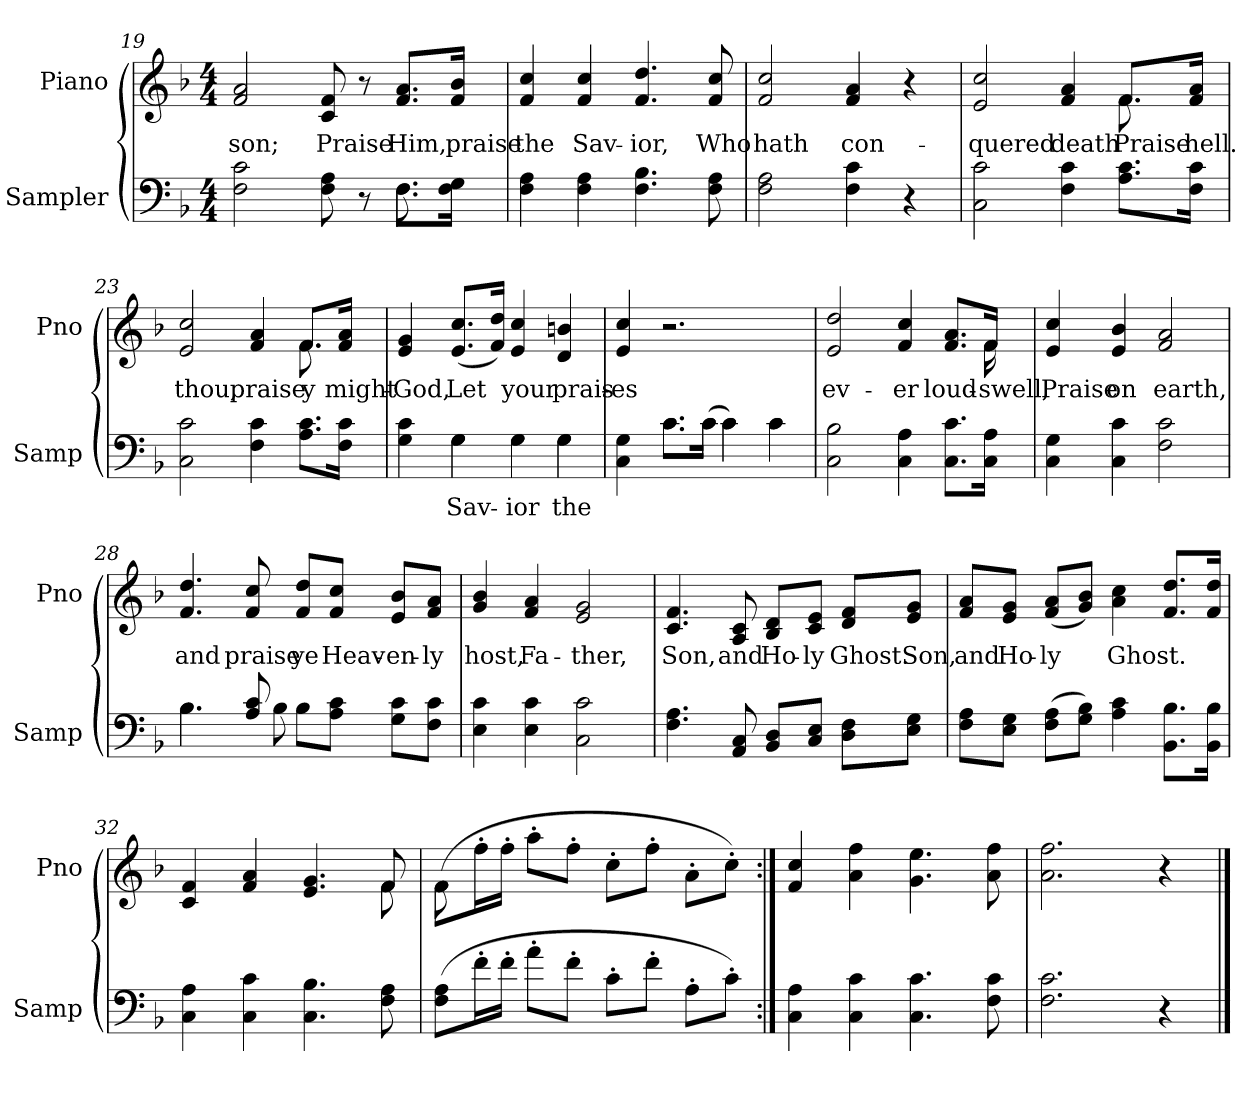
**kern	**text	**kern	**text
*part2	*part2	*part1	*part1
*staff2	*staff2	*staff1	*staff1
*I"Sampler	*	*I"Piano	*
*I'Samp	*	*I'Pno	*
*clefF4	*	*clefG2	*
*k[b-]	*	*k[b-]	*
*F:	*	*F:	*
*M4/4	*	*M4/4	*
=19	=19	=19	=19
*^	*	*	*
2F 2c	2.ryy	.	2f 2a	-son;
8F 8A	.	.	8c 8f	Praise
8r	.	.	8r	.
8.F\L	8.F	.	8.f/ 8.a/L	Him,
16F\ 16G\Jk	16ryy	.	16f/ 16b-/Jk	praise
*v	*v	*	*	*
=20	=20	=20	=20
4F 4A	.	4f 4cc	the
4F 4A	.	4f 4cc	Sav-
4.F 4.B-	.	4.f 4.dd	-ior,
8F 8A	.	8f 8cc	Who
=21	=21	=21	=21
2F 2A	.	2f 2cc	hath
4F 4c	.	4f 4a	con-
4r	.	4r	.
=22	=22	=22	=22
*	*	*^	*
2C 2c	.	2e 2cc	2.ryy	-quered
4F 4c	.	4f 4a	.	death
8.A\ 8.c\L	.	8.f/L	8.f	Praise
16F\ 16c\Jk	.	16f/ 16a/Jk	16ryy	hell.
=23	=23	=23	=23	=23
2C 2c	.	2e 2cc	2.ryy	thou,
4F 4c	.	4f 4a	.	praise
8.A\ 8.c\L	.	8.f/L	8.f	-y
16F\ 16c\Jk	.	16f/ 16a/Jk	16ryy	might-
*	*	*v	*v	*
=24	=24	=24	=24
*^	*	*	*
4G 4c	4ryy	.	4e 4g	God,
4G\	4G	Sav-	(8.e/ 8.cc/L	Let
.	.	.	16f/ 16dd/Jk)	.
4G\	4G	-ior	4e 4cc	your
4G\	4G	the	4d 4bn	prais-
=25	=25	=25	=25	=25
4C 4G	4ryy	.	4e 4cc	-es
8.c\L	8.c\L	.	2.r	.
(16c\Jk	16c\Jk	.	.	.
4c\)	4c	.	.	.
4c\	4c	.	.	.
*v	*v	*	*	*
=26	=26	=26	=26
*	*	*^	*
2C 2B-	.	2e 2dd	2...ryy	ev-
4C 4A	.	4f 4cc	.	-er
8.C\ 8.c\L	.	8.f/ 8.a/L	.	loud-
16C\ 16A\Jk	.	16f/Jk	16f	swell,
*	*	*v	*v	*
=27	=27	=27	=27
4C 4G	.	4e 4cc	Praise
4C 4c	.	4e 4b-	on
2F 2c	.	2f 2a	earth,
=28	=28	=28	=28
*^	*	*	*
4.B-\	4.B-	.	4.f 4.dd	and
8A 8c	8B-	.	8f 8cc	praise
8B-\L	2ryy	.	8f/ 8dd/L	ye
8A\ 8c\J	.	.	8f/ 8cc/J	Heav-
8G\ 8c\L	.	.	8e/ 8b-/L	-en-
8F\ 8c\J	.	.	8f/ 8a/J	-ly
*v	*v	*	*	*
=29	=29	=29	=29
4E 4c	.	4g 4b-	host,
4E 4c	.	4f 4a	Fa-
2C 2c	.	2e 2g	-ther,
=30	=30	=30	=30
4.F 4.A	.	4.c 4.f	Son,
8AA 8C	.	8A 8c	and
8BB-/ 8D/L	.	8B-/ 8d/L	Ho-
8C/ 8E/J	.	8c/ 8e/J	-ly
8D\ 8F\L	.	8d/ 8f/L	Ghost.
8E\ 8G\J	.	8e/ 8g/J	Son,
=31	=31	=31	=31
8F\ 8A\L	.	8f/ 8a/L	and
8E\ 8G\J	.	8e/ 8g/J	Ho-
(8F\ 8A\L	.	(8f/ 8a/L	-ly
8G\ 8B-\J)	.	8g/ 8b-/J)	.
4A 4c	.	4a 4cc	Ghost.
8.BB-\ 8.B-\L	.	8.f/ 8.dd/L	.
16BB-\ 16B-\Jk	.	16f/ 16dd/Jk	.
=32	=32	=32	=32
*	*	*^	*
4C 4A	.	4c 4f	2..ryy	.
4C 4c	.	4f 4a	.	.
4.C 4.B-	.	4.e 4.g	.	.
8F 8A	.	8f/	8f	.
=33	=33	=33	=33	=33
(8F\ 8A\L	.	(8f\L	8f	.
16f'\L	.	16ff'\L	2..ryy	.
16f'\JJ	.	16ff'\JJ	.	.
8a'\L	.	8aa'\L	.	.
8f'\J	.	8ff'\J	.	.
8c'\L	.	8cc'\L	.	.
8f'\J	.	8ff'\J	.	.
8A'\L	.	8a'\L	.	.
8c'\J)	.	8cc'\J)	.	.
*	*	*v	*v	*
=34:|!	=34:|!	=34:|!	=34:|!
4C 4A	.	4f 4cc	.
4C 4c	.	4a 4ff	.
4.C 4.c	.	4.g 4.ee	.
8F 8c	.	8a 8ff	.
=35	=35	=35	=35
2.F 2.c	.	2.a 2.ff	.
4r	.	4r	.
==	==	==	==
*-	*-	*-	*-
